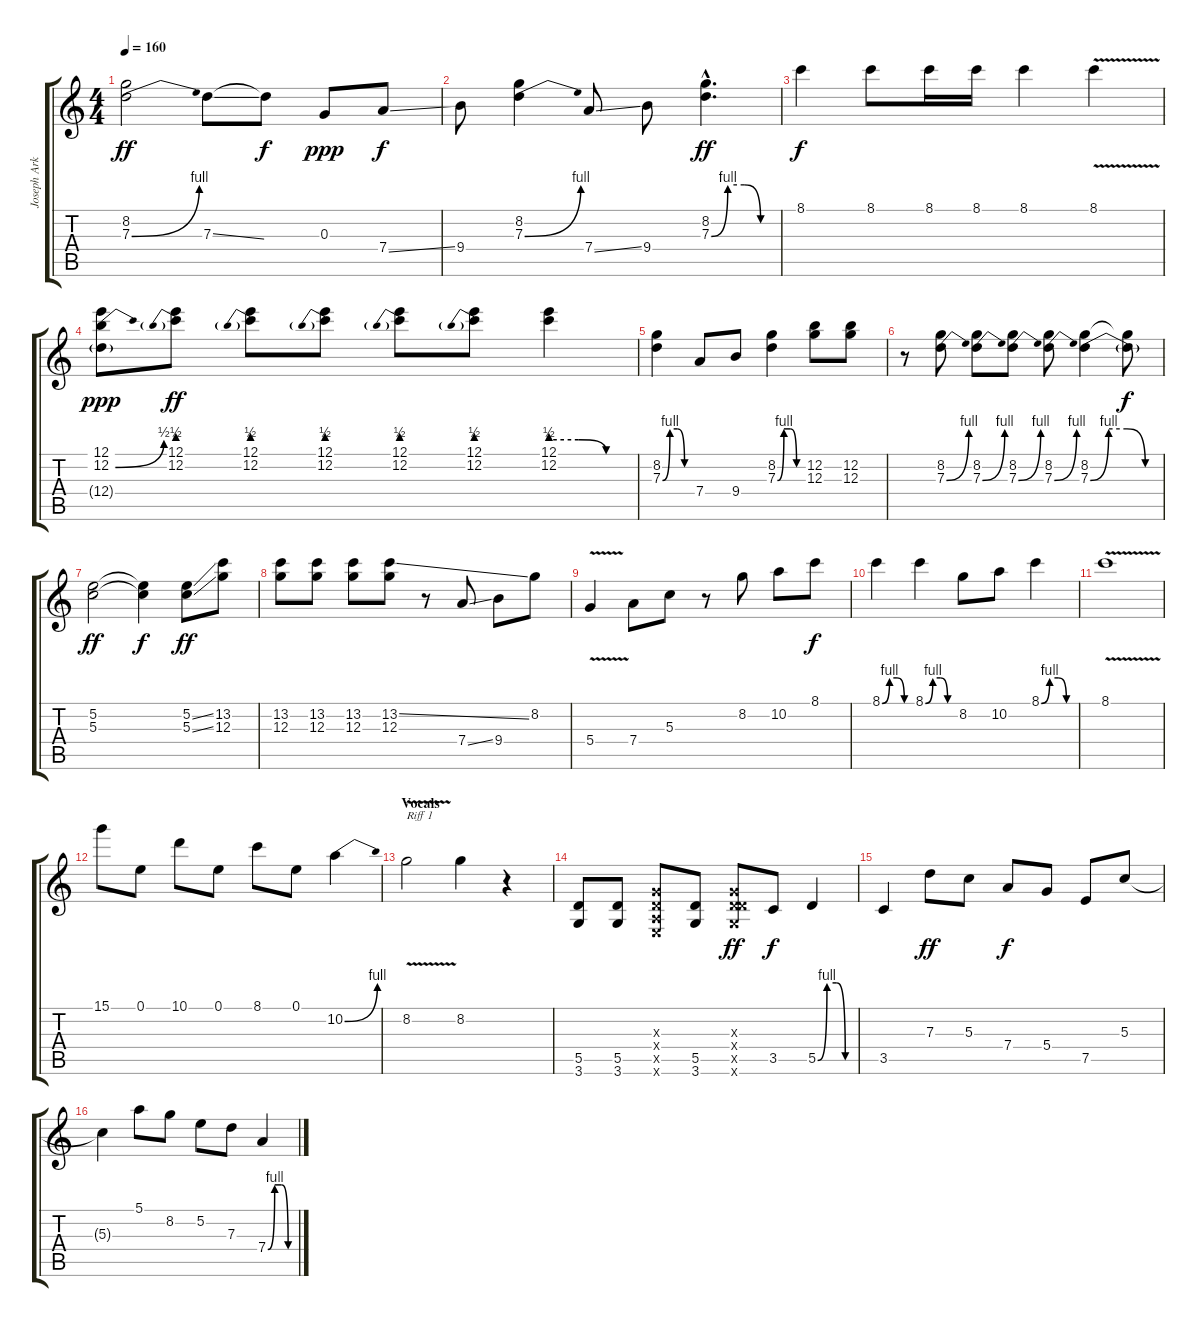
\track ("Joseph Arkansas" "Joseph Ark") {instrument distortionguitar}
\staff {score tabs}
\tuning (E4 B3 G3 D3 A2 E2) {hide}
\ts (4 4)
\tempo 160
\clef g2
\ks c
(8.2 7.3{be (bend 0 0 60 4)}).2{dy ff} 7.3{ss}.8 7.3{t}.8{dy f} 0.3.8{dy ppp} 7.4{ss}.8{dy f} |
9.4.8 (8.2 7.3{be (bend 0 0 60 4)}).4 7.4{ss}.8 9.4.8 (8.2{hac} 7.3{be (custom 0 0 15 4 30 4 45 0 60 0) hac}).4{d dy ff} |
8.1.4{dy f} 8.1.8 8.1.16 8.1.16 8.1.4 8.1{v}.4 |
(12.1 12.2{be (bend 0 0 60 2)} 12.4{g}).8{dy ppp} (12.1 12.2{be (prebend 0 2 60 2)}).8{dy ff} (12.1 12.2{be (prebend 0 2 60 2)}).8 (12.1 12.2{be (prebend 0 2 60 2)}).8 (12.1 12.2{be (prebend 0 2 60 2)}).8 (12.1 12.2{be (prebend 0 2 60 2)}).8 (12.1 12.2{be (custom 0 2 20 2 40 0 60 0)}).4 |
(8.2 7.3{be (custom 0 0 15 4 30 4 45 0 60 0)}).4 7.4.8 9.4.8 (8.2 7.3{be (custom 0 0 15 4 30 4 45 0 60 0)}).4 (12.2 12.3).8 (12.2 12.3).8 |
r.8 (8.2 7.3{be (bend 0 0 60 4)}).8 (8.2 7.3{be (bend 0 0 60 4)}).8 (8.2 7.3{be (bend 0 0 60 4)}).8 (8.2 7.3{be (bend 0 0 60 4)}).8 (8.2 7.3{be (custom 0 0 15 4 30 4 45 0 60 0)}).4 (8.2{t} 7.3{t}).8{dy f} |
(5.2 5.3).2{dy ff} (5.2{t} 5.3{t}).4{dy f} (5.2{ss} 5.3{ss}).8{dy ff} (13.2 12.3).8 |
(13.2 12.3).8 (13.2 12.3).8 (13.2 12.3).8 (13.2{ss} 12.3).8 r.8 7.4{ss}.8 9.4.8 8.2.8 |
5.4{v}.4 7.4.8 5.3.8 r.8 8.2.8 10.2.8 8.1.8{dy f} |
8.1{be (custom 0 0 15 4 30 4 45 0 60 0)}.4 8.1{be (custom 0 0 15 4 30 4 45 0 60 0)}.4 8.2.8 10.2.8 8.1{be (custom 0 0 15 4 30 4 45 0 60 0)}.4 |
8.1{v}.1 |
15.1.8 0.1.8 10.1.8 0.1.8 8.1.8 0.1.8 10.2{be (bend 0 0 60 4)}.4 |
\section ("" "Vocals")
8.2{v}.2{txt "Riff 1"} 8.2.4 r.4 |
(5.5 3.6).8 (5.5 3.6).8 (0.3{x} 0.4{x} 0.5{x} 0.6{x}).8 (5.5 3.6).8 (0.3{x} 0.4{x} 5.5{x} 3.6{x}).8{dy ff} 3.5.8{dy f} 5.5{be (custom 0 0 15 4 30 4 45 0 60 0)}.4 |
3.5.4 7.3.8{dy ff} 5.3.8 7.4.8{dy f} 5.4.8 7.5.8 5.3.8 |
5.3{t}.4 5.1.8 8.2.8 5.2.8 7.3.8 7.4{be (custom 0 0 15 4 30 4 45 0 60 0)}.4
